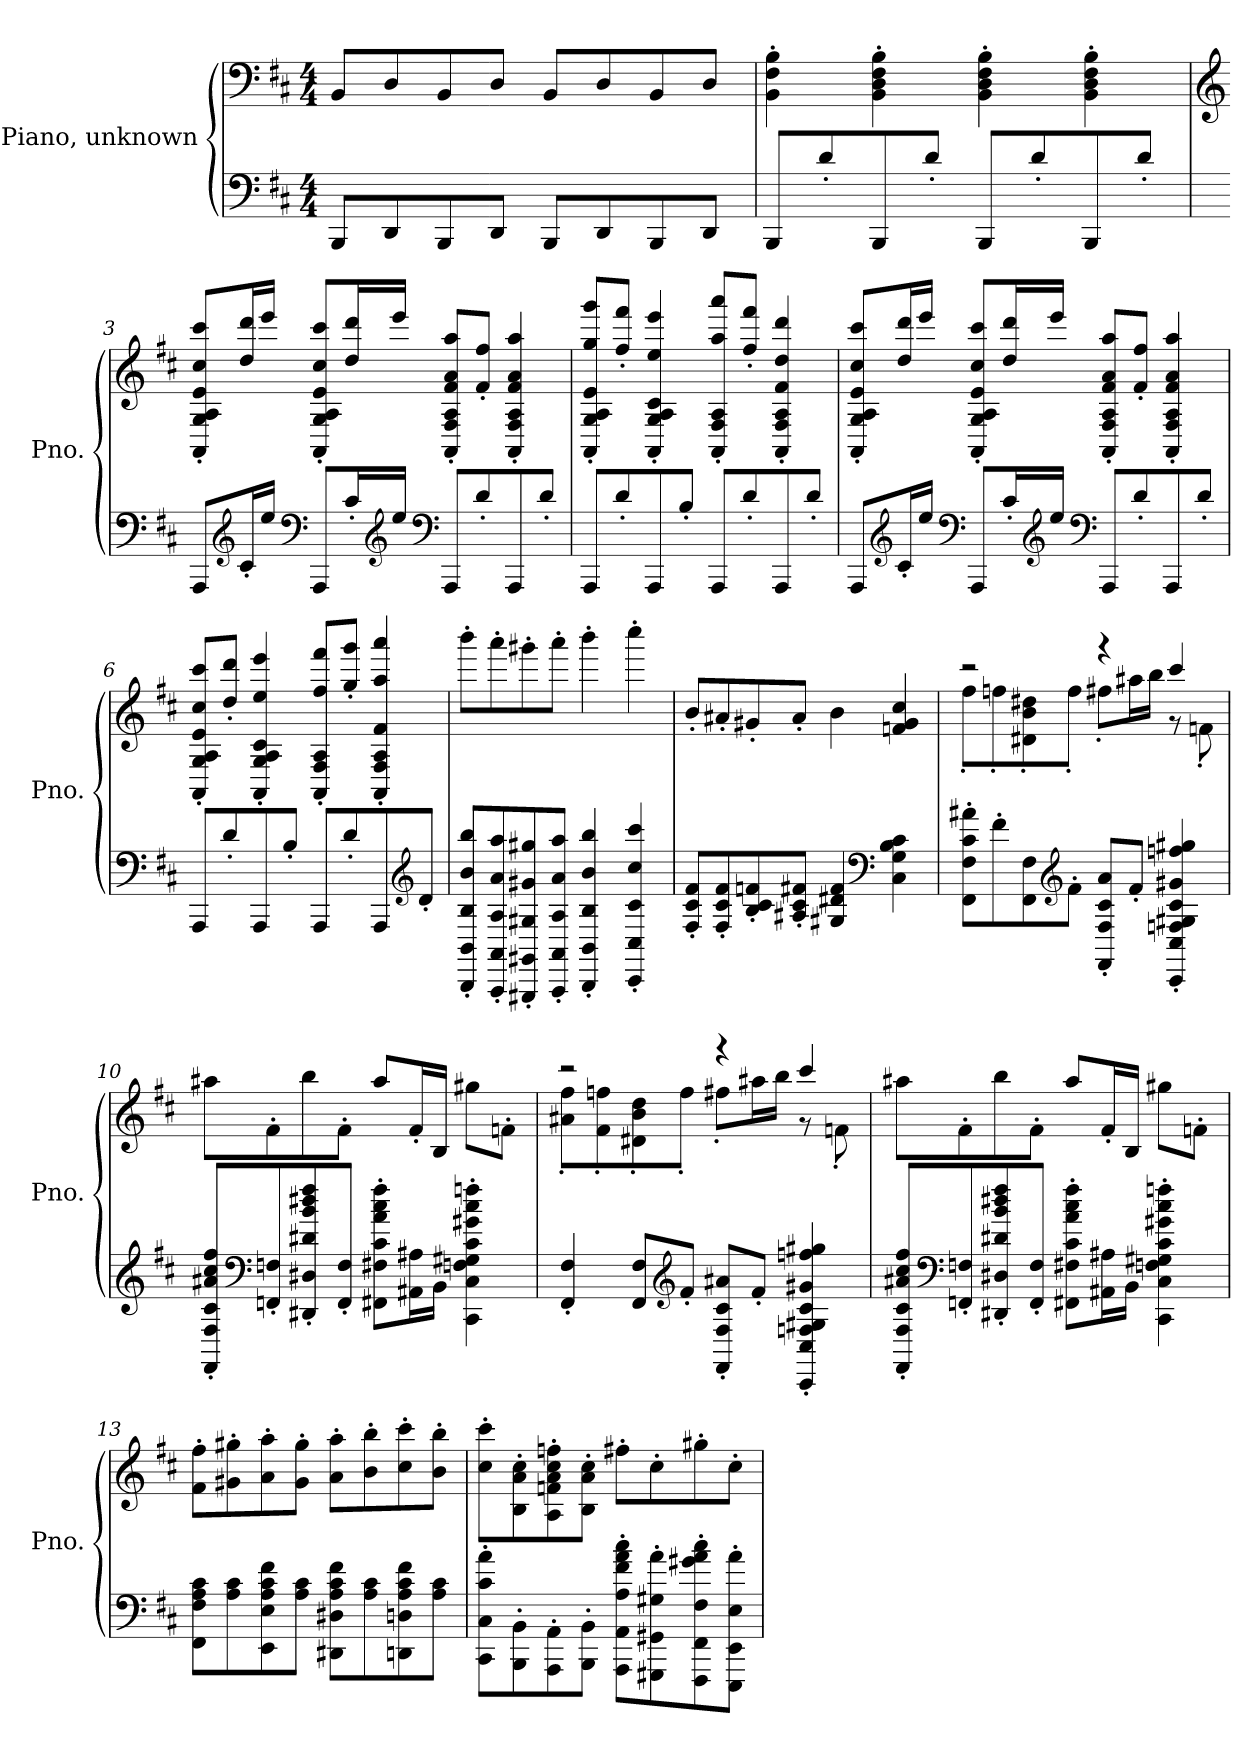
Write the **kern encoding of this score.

**kern	**kern
*part1	*part1
*staff2	*staff1
*I"Piano, unknown	*
*I'Pno.	*
*clefF4	*clefF4
*k[f#c#]	*k[f#c#]
*M4/4	*M4/4
*MM120	*MM120
=1	=1
8BBB/L	8BB/L
8DD/	8D/
8BBB/	8BB/
8DD/J	8D/J
8BBB/L	8BB/L
8DD/	8D/
8BBB/	8BB/
8DD/J	8D/J
=2	=2
8BBB/L	4BB\' 4F#\' 4B\'
8d'/	.
8BBB/	4BB\' 4D\' 4F#\' 4B\'
8d'/J	.
8BBB/L	4BB\' 4D\' 4F#\' 4B\'
8d'/	.
8BBB/	4BB\' 4D\' 4F#\' 4B\'
8d'/J	.
=3	=3
*	*clefG2
8AAA/L	8AA/' 8G/' 8A/' 8e/' 8cc#/' 8ccc#/'L
*clefG2	*
16c#'/L	16dd/ 16ddd/L
16ee/JJ	16eee/JJ
*clefF4	*
8AAA/L	8AA/' 8G/' 8A/' 8e/' 8cc#/' 8ccc#/'L
16c#'/L	16dd/ 16ddd/L
*clefG2	*
16ee/JJ	16eee/JJ
*clefF4	*
8AAA/L	8AA/' 8F#/' 8A/' 8f#/' 8a/' 8aa/'L
8d'/	8f#/' 8ff#/'J
8AAA/	4AA/' 4F#/' 4A/' 4f#/' 4a/' 4aa/'
8d'/J	.
!!LO:LB:g=z
=4	=4
8AAA/L	8AA/' 8G/' 8A/' 8e/' 8gg/' 8ggg/'L
8d'/	8ff#/' 8fff#/'J
8AAA/	4AA/' 4G/' 4A/' 4c#/' 4ee/' 4eee/'
8B'/J	.
8AAA/L	8AA/' 8F#/' 8A/' 8aa/' 8aaa/'L
8d'/	8ff#/' 8fff#/'J
8AAA/	4AA/' 4F#/' 4A/' 4f#/' 4dd/' 4ddd/'
8d'/J	.
=5	=5
8AAA/L	8AA/' 8G/' 8A/' 8e/' 8cc#/' 8ccc#/'L
*clefG2	*
16c#'/L	16dd/ 16ddd/L
16ee/JJ	16eee/JJ
*clefF4	*
8AAA/L	8AA/' 8G/' 8A/' 8e/' 8cc#/' 8ccc#/'L
16c#'/L	16dd/ 16ddd/L
*clefG2	*
16ee/JJ	16eee/JJ
*clefF4	*
8AAA/L	8AA/' 8F#/' 8A/' 8f#/' 8a/' 8aa/'L
8d'/	8f#/' 8ff#/'J
8AAA/	4AA/' 4F#/' 4A/' 4f#/' 4a/' 4aa/'
8d'/J	.
=6	=6
8AAA/L	8AA/' 8G/' 8A/' 8e/' 8cc#/' 8ccc#/'L
8d'/	8dd/' 8ddd/'J
8AAA/	4AA/' 4G/' 4A/' 4c#/' 4ee/' 4eee/'
8B'/J	.
8AAA/L	8AA/' 8F#/' 8A/' 8ff#/' 8fff#/'L
8d'/	8gg/' 8ggg/'J
8AAA/	4AA/' 4F#/' 4A/' 4f#/' 4aa/' 4aaa/'
*clefG2	*
8d'/J	.
!!LO:LB:g=z
=7	=7
8BBB/' 8BB/' 8B/' 8b/' 8bb/'L	8bbb'\L
8AAA/' 8AA/' 8A/' 8a/' 8aa/'	8aaa'\
8GGG#X/' 8GG#X/' 8G#X/' 8g#X/' 8gg#X/'	8ggg#X'\
8AAA/' 8AA/' 8A/' 8a/' 8aa/'J	8aaa'\J
4BBB/' 4BB/' 4B/' 4b/' 4bb/'	4bbb'\
4CC#/' 4C#/' 4c#/' 4cc#/' 4ccc#/'	4cccc#'\
=8	=8
8F#/' 8c#/' 8f#/'L	8b'/L
8F#/' 8c#/' 8f#/'	8a#X'/
8B/' 8c#/' 8fn/'	8g#X'/
8A#X/' 8c#/' 8f#X/'J	8a#'/J
4G#X/ 4d#X/ 4f#/	4b\
*clefF4	*
4C#\ 4G#\ 4B\ 4c#\	4fn/ 4g#/ 4cc#/
=9	=9
*	*^
8FF#\' 8F#\' 8c#\' 8a#X\'L	2r	8ff#'\L
8f#'\	.	8ffn'\
8FF#\ 8F#\	.	8d#X\' 8b\' 8dd#X\'
*clefG2	*	*
8f#'\J	.	8ff'\J
8FF#/' 8F#/' 8c#/' 8a#/'L	4r	8ff#X'\L
8f#'/J	.	16aa#X\L
.	.	16bb\JJ
4CC#/' 4C#/' 4Fn/' 4G#X/' 4c#/' 4g#X/' 4ffn/' 4gg#X/'	4ccc#/	8r
.	.	8fn'\
*	*v	*v
!!LO:LB:g=z
=10	=10
8FF#/' 8F#/' 8c#/' 8a#X/' 8cc#/' 8ff#/'L	8aa#X\L
*clefF4	*
8FFn/' 8Fn/'	8f#'\
8DD#X/' 8D#X/' 8d#X/' 8b/' 8dd#X/' 8ff#/'	8bb\
8FF/' 8F/'J	8f#'\J
8FF#X\' 8F#X\' 8c#\' 8a#\' 8cc#\' 8ff#\'L	8aa#/L
16AA#X\ 16A#X\L	16f#'/L
16BB\JJ	16B/JJ
4CC#\' 4C#\' 4Fn\' 4G#X\' 4c#\' 4g#X\' 4cc#\' 4ffn\'	8gg#X\L
.	8fn'\J
=11	=11
*	*^
4FF#/' 4F#/'	2r	8a#X\' 8ff#\'L
.	.	8f#\' 8ffn\'
8FF#/ 8F#/L	.	8d#X\' 8b\' 8dd\'
*clefG2	*	*
8f#'/J	.	8ff'\J
8FF#/' 8F#/' 8c#/' 8a#X/'L	4r	8ff#X'\L
8f#'/J	.	16aa#X\L
.	.	16bb\JJ
4CC#/' 4C#/' 4Fn/' 4G#X/' 4c#/' 4g#X/' 4ffn/' 4gg#X/'	4ccc#/	8r
.	.	8fn'\
*	*v	*v
!!LO:LB:g=z
=12	=12
8FF#/' 8F#/' 8c#/' 8a#X/' 8cc#/' 8ff#/'L	8aa#X\L
*clefF4	*
8FFn/' 8Fn/'	8f#'\
8DD#X/' 8D#X/' 8d#X/' 8b/' 8dd#X/' 8ff#/'	8bb\
8FF/' 8F/'J	8f#'\J
8FF#X\' 8F#X\' 8c#\' 8a#\' 8cc#\' 8ff#\'L	8aa#/L
16AA#X\ 16A#X\L	16f#'/L
16BB\JJ	16B/JJ
4CC#\' 4C#\' 4Fn\' 4G#X\' 4c#\' 4g#X\' 4cc#\' 4ffn\'	8gg#X\L
.	8fn'\J
=13	=13
8FF#\ 8F#\ 8A\ 8c#\L	8f#\' 8ff#\'L
8A\ 8c#\	8g#X\' 8gg#X\'
8EE\ 8E\ 8A\ 8c#\ 8f#\	8a\' 8aa\'
8A\ 8c#\J	8g#\' 8gg#\'J
8DD#X\ 8D#X\ 8A\ 8c#\ 8f#\L	8a\' 8aa\'L
8A\ 8c#\	8b\' 8bb\'
8DDn\ 8Dn\ 8A\ 8c#\ 8f#\	8cc#\' 8ccc#\'
8A\ 8c#\J	8b\' 8bb\'J
=14	=14
8CC#\' 8C#\' 8c#\' 8a\'L	8cc#\' 8ccc#\'L
8BBB\' 8BB\'	8B\' 8a\' 8cc#\'
8AAA\' 8AA\'	8A\' 8fn\' 8a\' 8cc#\' 8ffn\'
8BBB\' 8BB\'J	8B\' 8a\' 8cc#\'J
8AAA\' 8AA\' 8A\' 8f#\' 8a\' 8cc#\'L	8ff#X'\L
8GGG#X\' 8GG#X\' 8G#X\' 8a\'	8cc#'\
8FFF#\' 8FF#\' 8F#\' 8g#X\' 8a\' 8cc#\'	8gg#X'\
8EEE\' 8EE\' 8E\' 8a\'J	8cc#'\J
=	=
*-	*-
